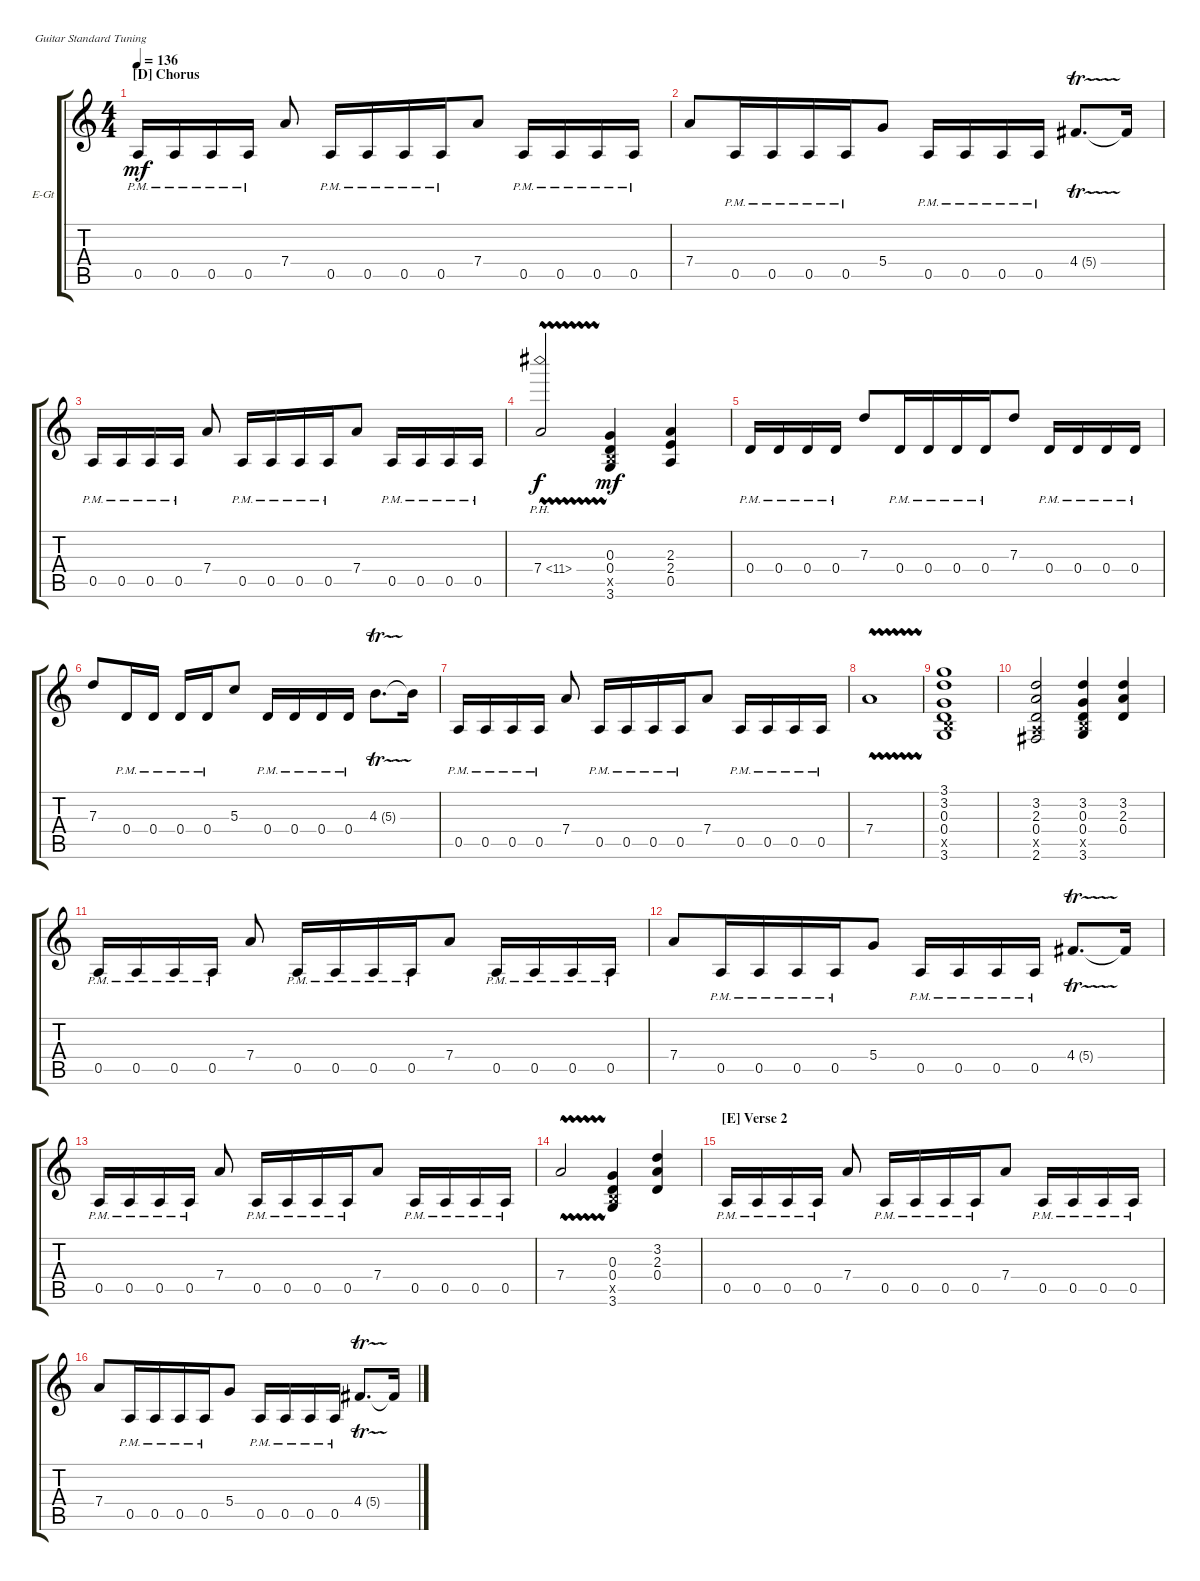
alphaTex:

\defaultSystemsLayout 4
\bracketExtendMode groupsimilarinstruments
\firstSystemTrackNameOrientation horizontal
\otherSystemsTrackNameOrientation horizontal
\track ("Electric Guitar" "E-Gt") {instrument distortionguitar}
\staff {score tabs}
\tuning (E4 B3 G3 D3 A2 E2)
\ts (4 4)
\section ("D" "Chorus")
\tempo 136
\clef g2
\ks c
0.5{pm}.16{dy mf} 0.5{pm}.16 0.5{pm}.16 0.5{pm}.16 7.4.8{beam split} 0.5{pm}.16 0.5{pm}.16{beam merge} 0.5{pm}.16 0.5{pm}.16 7.4.8 0.5{pm}.16 0.5{pm}.16{beam merge} 0.5{pm}.16 0.5{pm}.16 |
7.4.8 0.5{pm}.16 0.5{pm}.16{beam merge} 0.5{pm}.16 0.5{pm}.16 5.4.8 0.5{pm}.16 0.5{pm}.16{beam merge} 0.5{pm}.16 0.5{pm}.16 4.4{tr (5 16)}.8{d} 4.4{t}.16 |
0.5{pm}.16 0.5{pm}.16 0.5{pm}.16 0.5{pm}.16 7.4.8{beam split} 0.5{pm}.16 0.5{pm}.16{beam merge} 0.5{pm}.16 0.5{pm}.16 7.4.8 0.5{pm}.16 0.5{pm}.16{beam merge} 0.5{pm}.16 0.5{pm}.16 |
7.4{ph 4 vw}.2{dy f} (3.6 2.5{x} 0.4 0.3).4{dy mf} (2.3 2.4 0.5).4 |
0.4{pm}.16 0.4{pm}.16 0.4{pm}.16 0.4{pm}.16 7.3.8 0.4{pm}.16 0.4{pm}.16{beam merge} 0.4{pm}.16 0.4{pm}.16 7.3.8 0.4{pm}.16 0.4{pm}.16 0.4{pm}.16 0.4{pm}.16 |
7.3.8 0.4{pm}.16 0.4{pm}.16 0.4{pm}.16 0.4{pm}.16 5.3.8 0.4{pm}.16 0.4{pm}.16 0.4{pm}.16 0.4{pm}.16 4.3{tr (5 16)}.8{d} 4.3{t}.16 |
0.5{pm}.16 0.5{pm}.16 0.5{pm}.16 0.5{pm}.16 7.4.8{beam split} 0.5{pm}.16 0.5{pm}.16{beam merge} 0.5{pm}.16 0.5{pm}.16 7.4.8 0.5{pm}.16 0.5{pm}.16{beam merge} 0.5{pm}.16 0.5{pm}.16 |
7.4{vw}.1 |
(3.6 2.5{x} 0.4 0.3 3.2 3.1).1 |
(2.6 0.5{x} 0.4 2.3 3.2).2 (3.6 2.5{x} 0.4 0.3 3.2).4 (3.2 2.3 0.4).4 |
0.5{pm}.16 0.5{pm}.16 0.5{pm}.16 0.5{pm}.16 7.4.8{beam split} 0.5{pm}.16 0.5{pm}.16{beam merge} 0.5{pm}.16 0.5{pm}.16 7.4.8 0.5{pm}.16 0.5{pm}.16{beam merge} 0.5{pm}.16 0.5{pm}.16 |
7.4.8 0.5{pm}.16 0.5{pm}.16{beam merge} 0.5{pm}.16 0.5{pm}.16 5.4.8 0.5{pm}.16 0.5{pm}.16{beam merge} 0.5{pm}.16 0.5{pm}.16 4.4{tr (5 16)}.8{d} 4.4{t}.16 |
0.5{pm}.16 0.5{pm}.16 0.5{pm}.16 0.5{pm}.16 7.4.8{beam split} 0.5{pm}.16 0.5{pm}.16{beam merge} 0.5{pm}.16 0.5{pm}.16 7.4.8 0.5{pm}.16 0.5{pm}.16{beam merge} 0.5{pm}.16 0.5{pm}.16 |
7.4{vw}.2 (3.6 2.5{x} 0.4 0.3).4 (3.2 2.3 0.4).4 |
\section ("E" "Verse 2")
0.5{pm}.16 0.5{pm}.16 0.5{pm}.16 0.5{pm}.16 7.4.8{beam split} 0.5{pm}.16 0.5{pm}.16{beam merge} 0.5{pm}.16 0.5{pm}.16 7.4.8 0.5{pm}.16 0.5{pm}.16{beam merge} 0.5{pm}.16 0.5{pm}.16 |
7.4.8 0.5{pm}.16 0.5{pm}.16{beam merge} 0.5{pm}.16 0.5{pm}.16 5.4.8 0.5{pm}.16 0.5{pm}.16{beam merge} 0.5{pm}.16 0.5{pm}.16 4.4{tr (5 16)}.8{d} 4.4{t}.16
